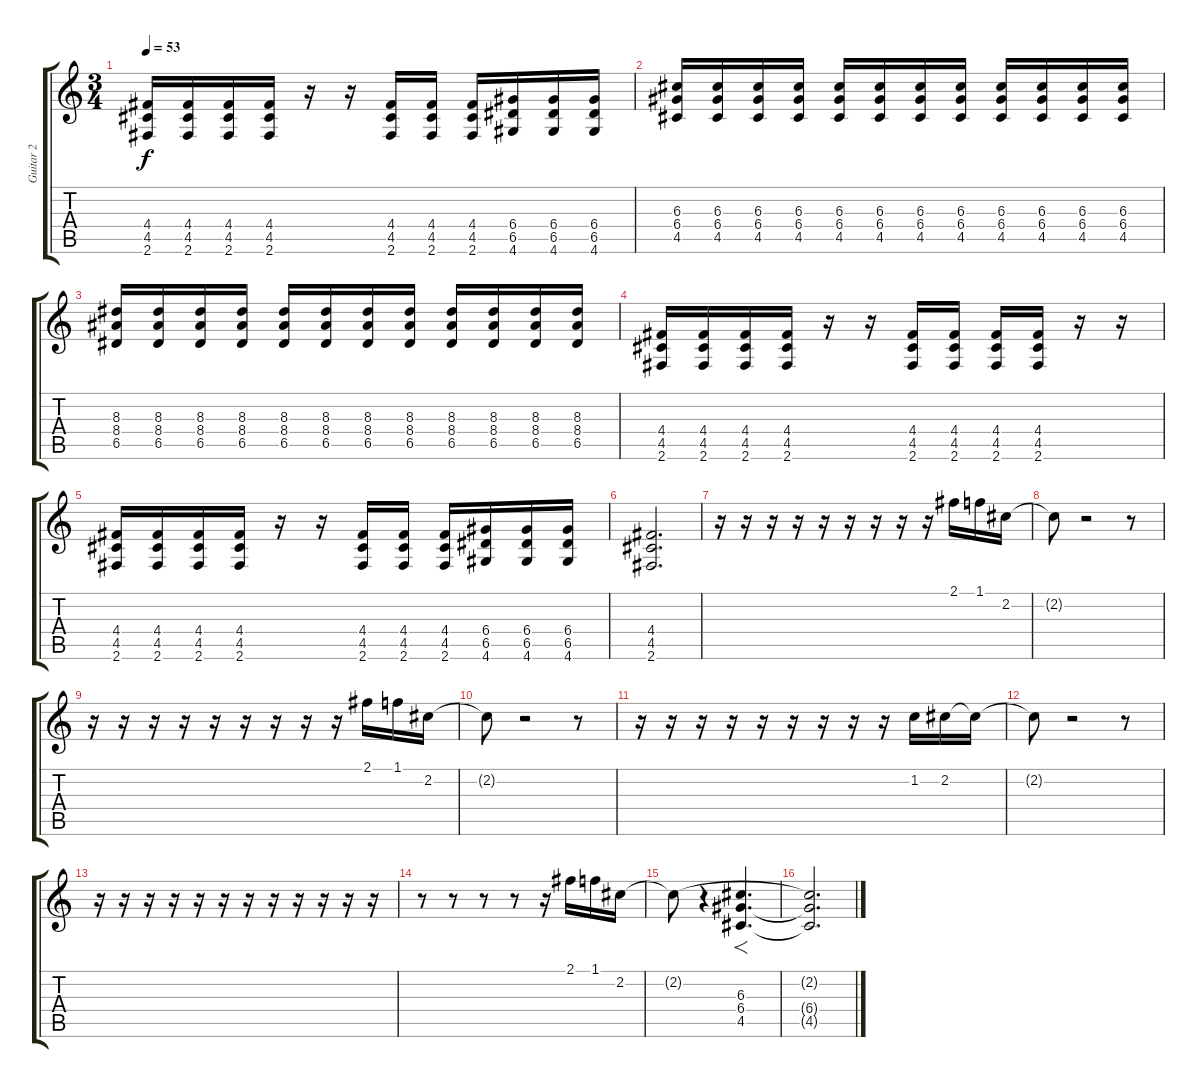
\track ("Guitar 2" "Guitar 2") {instrument electricguitarclean}
\staff {score tabs}
\tuning (E4 B3 G3 D3 A2 E2) {hide}
\ts (3 4)
\tempo 53
\clef g2
\ks c
(4.4 4.5 2.6).16{dy f} (4.4 4.5 2.6).16 (4.4 4.5 2.6).16 (4.4 4.5 2.6).16 r.16 r.16 (4.4 4.5 2.6).16 (4.4 4.5 2.6).16 (4.4 4.5 2.6).16 (6.4 6.5 4.6).16 (6.4 6.5 4.6).16 (6.4 6.5 4.6).16 |
(6.3 6.4 4.5).16 (6.3 6.4 4.5).16 (6.3 6.4 4.5).16 (6.3 6.4 4.5).16 (6.3 6.4 4.5).16 (6.3 6.4 4.5).16 (6.3 6.4 4.5).16 (6.3 6.4 4.5).16 (6.3 6.4 4.5).16 (6.3 6.4 4.5).16 (6.3 6.4 4.5).16 (6.3 6.4 4.5).16 |
(8.3 8.4 6.5).16 (8.3 8.4 6.5).16 (8.3 8.4 6.5).16 (8.3 8.4 6.5).16 (8.3 8.4 6.5).16 (8.3 8.4 6.5).16 (8.3 8.4 6.5).16 (8.3 8.4 6.5).16 (8.3 8.4 6.5).16 (8.3 8.4 6.5).16 (8.3 8.4 6.5).16 (8.3 8.4 6.5).16 |
(4.4 4.5 2.6).16 (4.4 4.5 2.6).16 (4.4 4.5 2.6).16 (4.4 4.5 2.6).16 r.16 r.16 (4.4 4.5 2.6).16 (4.4 4.5 2.6).16 (4.4 4.5 2.6).16 (4.4 4.5 2.6).16 r.16 r.16 |
(4.4 4.5 2.6).16 (4.4 4.5 2.6).16 (4.4 4.5 2.6).16 (4.4 4.5 2.6).16 r.16 r.16 (4.4 4.5 2.6).16 (4.4 4.5 2.6).16 (4.4 4.5 2.6).16 (6.4 6.5 4.6).16 (6.4 6.5 4.6).16 (6.4 6.5 4.6).16 |
(4.4 4.5 2.6).2{d volume 0} |
r.16{volume 14 instrument electricguitarclean} r.16 r.16 r.16 r.16 r.16 r.16 r.16 r.16 2.1.16 1.1.16 2.2.16 |
2.2{t}.8 r.2 r.8 |
r.16{volume 14 instrument electricguitarclean} r.16 r.16 r.16 r.16 r.16 r.16 r.16 r.16 2.1.16 1.1.16 2.2.16 |
2.2{t}.8 r.2 r.8 |
r.16{volume 14 instrument electricguitarclean} r.16 r.16 r.16 r.16 r.16 r.16 r.16 r.16 1.2.16 2.2.16 2.2{t}.16 |
2.2{t}.8 r.2 r.8 |
r.16{volume 14 instrument electricguitarclean} r.16 r.16 r.16 r.16 r.16 r.16 r.16 r.16 r.16 r.16 r.16 |
r.8 r.8 r.8 r.8 r.16 2.1.16 1.1.16 2.2.16 |
2.2{t}.8{instrument distortionguitar} r.4 (6.3 6.4 4.5).4{f d} |
(2.2{t} 6.4{t} 4.5{t}).2{d}
